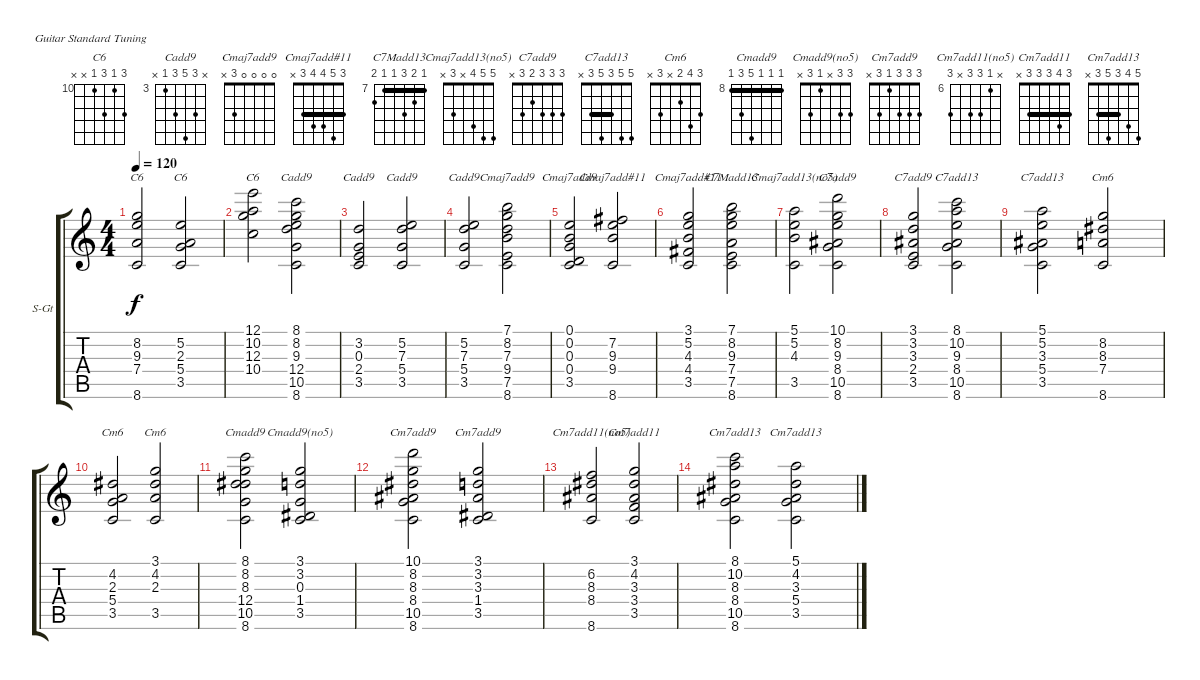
\defaultSystemsLayout 4
\bracketExtendMode groupsimilarinstruments
\firstSystemTrackNameOrientation horizontal
\otherSystemsTrackNameOrientation horizontal
\track ("Steel Guitar" "S-Gt") {instrument acousticguitarsteel}
\staff {score tabs}
\tuning (E4 B3 G3 D3 A2 E2)
\chord ("C6" x 8 9 7 x 8) {firstfret 7 showfingering false}
\chord ("C6" x 5 2 5 3 x) {showfingering false}
\chord ("C6" 12 10 12 10 x x) {firstfret 10 showfingering false}
\chord ("Cadd9" 8 8 9 12 10 8) {firstfret 8 showfingering false barre (8 8)}
\chord ("Cadd9" x 3 0 2 3 x) {showfingering false}
\chord ("Cadd9" x 5 7 5 3 x) {firstfret 3 showfingering false}
\chord ("Cmaj7add9" 7 8 7 9 7 8) {firstfret 7 showfingering false barre (7 7)}
\chord ("Cmaj7add9" 0 0 0 0 3 x) {showfingering false}
\chord ("Cmaj7add#11" x 7 9 9 x 8) {firstfret 7 showfingering false}
\chord ("Cmaj7add#11" 3 5 4 4 3 x) {showfingering false barre 3}
\chord ("C7Madd13" 7 8 9 7 7 8) {firstfret 7 showfingering false barre (7 7)}
\chord ("Cmaj7add13(no5)" 5 5 4 x 3 x) {showfingering false}
\chord ("C7add9" 10 8 9 8 10 8) {firstfret 8 showfingering false barre (8 8)}
\chord ("C7add9" 3 3 3 2 3 x) {showfingering false}
\chord ("C7add13" 8 10 9 8 10 8) {firstfret 8 showfingering false barre (8 8)}
\chord ("C7add13" 5 5 3 5 3 x) {showfingering false barre 3}
\chord ("Cm6" x 8 8 7 x 8) {firstfret 7 showfingering false}
\chord ("Cm6" x 4 2 5 3 x) {showfingering false}
\chord ("Cm6" 3 4 2 x 3 x) {showfingering false}
\chord ("Cmadd9" 8 8 8 12 10 8) {firstfret 8 showfingering false barre (8 8 8)}
\chord ("Cmadd9(no5)" 3 3 x 1 3 x) {showfingering false}
\chord ("Cm7add9" 10 8 8 8 10 8) {firstfret 8 showfingering false barre (8 8 8)}
\chord ("Cm7add9" 3 3 3 1 3 x) {showfingering false}
\chord ("Cm7add11(no5)" x 6 8 8 x 8) {firstfret 6 showfingering false}
\chord ("Cm7add11" 3 4 3 3 3 x) {showfingering false barre (3 3 3)}
\chord ("Cm7add13" 8 10 8 8 10 8) {firstfret 8 showfingering false barre (8 8 8)}
\chord ("Cm7add13" 5 4 3 5 3 x) {showfingering false barre 3}
\ts (4 4)
\tempo 120
\clef g2
\ks c
(8.6 7.4 9.3 8.2).2{ch "C6" dy f instrument acousticguitarsteel} (3.5 2.3 5.4 5.2).2{ch "C6"} |
(10.4 10.2 12.3 12.1).2{ch "C6"} (8.6 10.5 12.4 9.3 8.2 8.1).2{ch "Cadd9"} |
(3.5 2.4 3.2 0.3).2{ch "Cadd9"} (3.5 5.4 7.3 5.2).2{ch "Cadd9"} |
(3.5 5.4 7.3 5.2).2{ch "Cadd9"} (8.6 7.5 9.4 7.3 8.2 7.1).2{ch "Cmaj7add9"} |
(3.5 0.4 0.3 0.2 0.1).2{ch "Cmaj7add9"} (8.6 9.4 9.3 7.2).2{ch "Cmaj7add#11"} |
(3.5 4.4 4.3 5.2 3.1).2{ch "Cmaj7add#11"} (8.6 7.5 7.4 9.3 8.2 7.1).2{ch "C7Madd13"} |
(3.5 4.3 5.2 5.1).2{ch "Cmaj7add13(no5)"} (8.6 10.5 8.4 9.3 8.2 10.1).2{ch "C7add9"} |
(3.5 2.4 3.3 3.2 3.1).2{ch "C7add9"} (8.6 10.5 8.4 9.3 10.2 8.1).2{ch "C7add13"} |
(3.5 5.4 3.3 5.2 5.1).2{ch "C7add13"} (8.6 7.4 8.3 8.2).2{ch "Cm6"} |
(3.5 5.4 2.3 4.2).2{ch "Cm6"} (3.5 2.3 4.2 3.1).2{ch "Cm6"} |
(8.6 10.5 12.4 8.3 8.2 8.1).2{ch "Cmadd9"} (3.5 1.4 3.2 3.1 0.3).2{ch "Cmadd9(no5)"} |
(8.6 10.5 8.4 8.3 8.2 10.1).2{ch "Cm7add9"} (3.5 1.4 3.3 3.2 3.1).2{ch "Cm7add9"} |
(8.6 8.4 8.3 6.2).2{ch "Cm7add11(no5)"} (3.5 3.4 3.3 4.2 3.1).2{ch "Cm7add11"} |
(8.6 10.5 8.4 8.3 10.2 8.1).2{ch "Cm7add13"} (3.5 5.4 3.3 4.2 5.1).2{ch "Cm7add13"}
